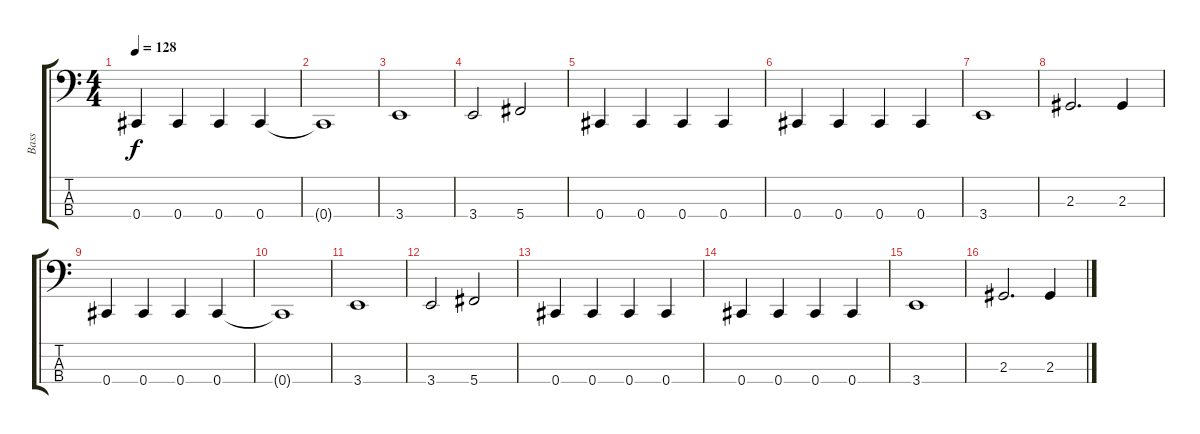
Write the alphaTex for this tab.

\track ("Bass" "Bass") {instrument electricbasspick}
\staff {score tabs}
\tuning (E2 B1 Gb1 Db1) {hide}
\ts (4 4)
\tempo 128
\clef f4
\ks c
0.4.4{dy f} 0.4.4 0.4.4 0.4.4 |
0.4{t}.1 |
3.4.1 |
3.4.2 5.4.2 |
0.4.4 0.4.4 0.4.4 0.4.4 |
0.4.4 0.4.4 0.4.4 0.4.4 |
3.4.1 |
2.3.2{d} 2.3.4 |
0.4.4 0.4.4 0.4.4 0.4.4 |
0.4{t}.1 |
3.4.1 |
3.4.2 5.4.2 |
0.4.4 0.4.4 0.4.4 0.4.4 |
0.4.4 0.4.4 0.4.4 0.4.4 |
3.4.1 |
2.3.2{d} 2.3.4
